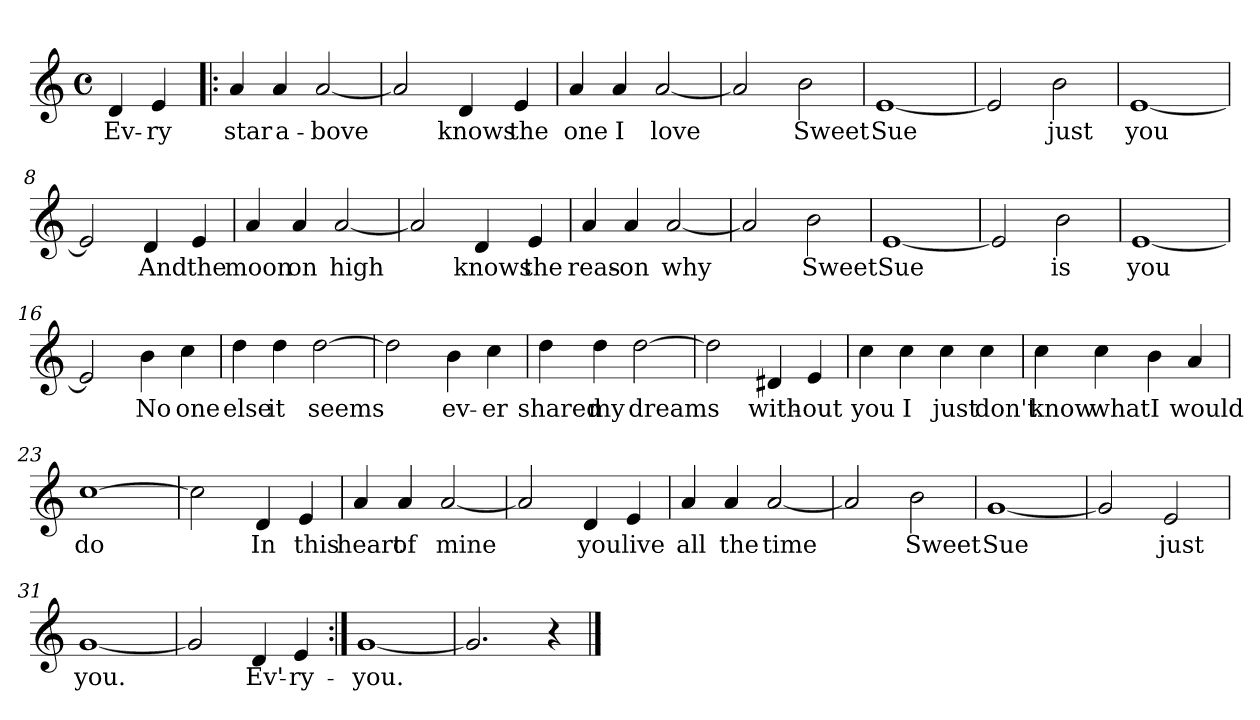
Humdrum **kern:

**kern	**text
*part1	*part1
*staff1	*staff1
*clefG2	*
*k[]	*
*C:	*
*M4/4	*
*met(c)	*
=	=
4d/	Ev-
4e/	-ry
=1!|:	=1!|:
4a/	star
4a/	a-
[2a/	-bove
=2	=2
2a/]	.
4d/	knows
4e/	the
=3	=3
4a/	one
4a/	I
[2a/	love
=4	=4
2a/]	.
2b\	Sweet
!!LO:LB:g=z
=5	=5
[1e	Sue
=6	=6
2e/]	.
2b\	just
=7	=7
[1e	you
=8	=8
2e/]	.
4d/	And
4e/	the
!!LO:LB:g=z
=9	=9
4a/	moon
4a/	on
[2a/	high
=10	=10
2a/]	.
4d/	knows
4e/	the
=11	=11
4a/	reas-
4a/	-on
[2a/	why
=12	=12
2a/]	.
2b\	Sweet
!!LO:LB:g=z
=13	=13
[1e	Sue
=14	=14
2e/]	.
2b\	is
=15	=15
[1e	you
=16	=16
2e/]	.
4b\	No
4cc\	one
!!LO:LB:g=z
=17	=17
4dd\	else
4dd\	it
[2dd\	seems
=18	=18
2dd\]	.
4b\	ev-
4cc\	-er
=19	=19
4dd\	shared
4dd\	my
[2dd\	dreams
=20	=20
2dd\]	.
4d#X/	with-
4e/	-out
!!LO:LB:g=z
=21	=21
4cc\	you
4cc\	I
4cc\	just
4cc\	don't
=22	=22
4cc\	know
4cc\	what
4b\	I
4a/	would
=23	=23
[1cc	do
=24	=24
2cc\]	.
4d/	In
4e/	this
!!LO:LB:g=z
=25	=25
4a/	heart
4a/	of
[2a/	mine
=26	=26
2a/]	.
4d/	you
4e/	live
=27	=27
4a/	all
4a/	the
[2a/	time
=28	=28
2a/]	.
2b\	Sweet
!!LO:LB:g=z
=29	=29
[1g	Sue
=30	=30
2g/]	.
2e/	just
=31	=31
[1g	you.
=32	=32
2g/]	.
4d/	Ev'-
4e/	-ry-
=33:|!	=33:|!
[1g	you.
=34	=34
2.g/]	.
4r	.
==	==
*-	*-
